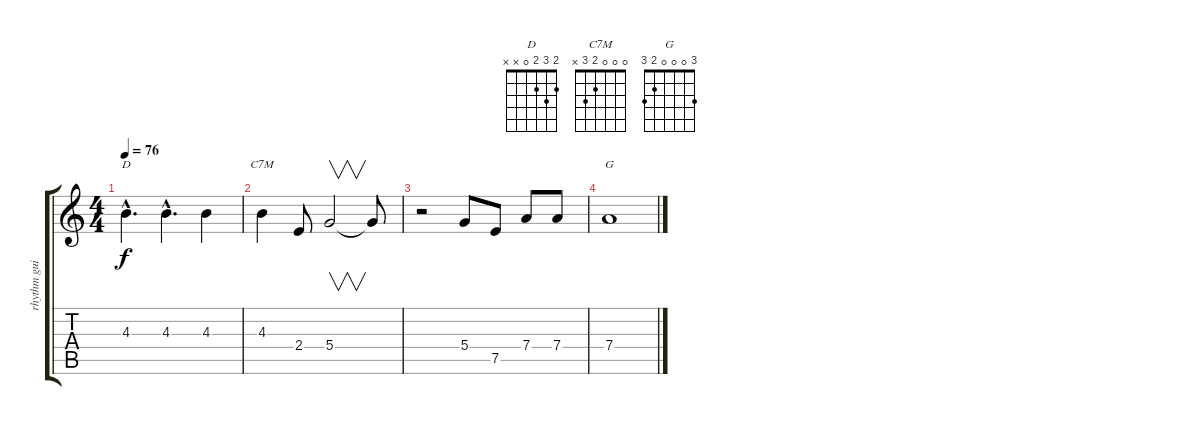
\track ("rhythm guitar" "rhythm gui") {instrument acousticguitarsteel}
\staff {score tabs}
\tuning (E4 B3 G3 D3 A2 E2) {hide}
\chord ("D" 2 3 2 0 x x)
\chord ("C7M" 0 0 0 2 3 x)
\chord ("G" 3 0 0 0 2 3)
\ts (4 4)
\tempo 76
\clef g2
\ks c
4.3{hac}.4{d ch "D" dy f} 4.3{hac}.4{d} 4.3.4 |
4.3.4{ch "C7M"} 2.4.8 5.4.2{v} 5.4{t}.8 |
r.2 5.4.8 7.5.8 7.4.8 7.4.8 |
7.4.1{ch "G"}
